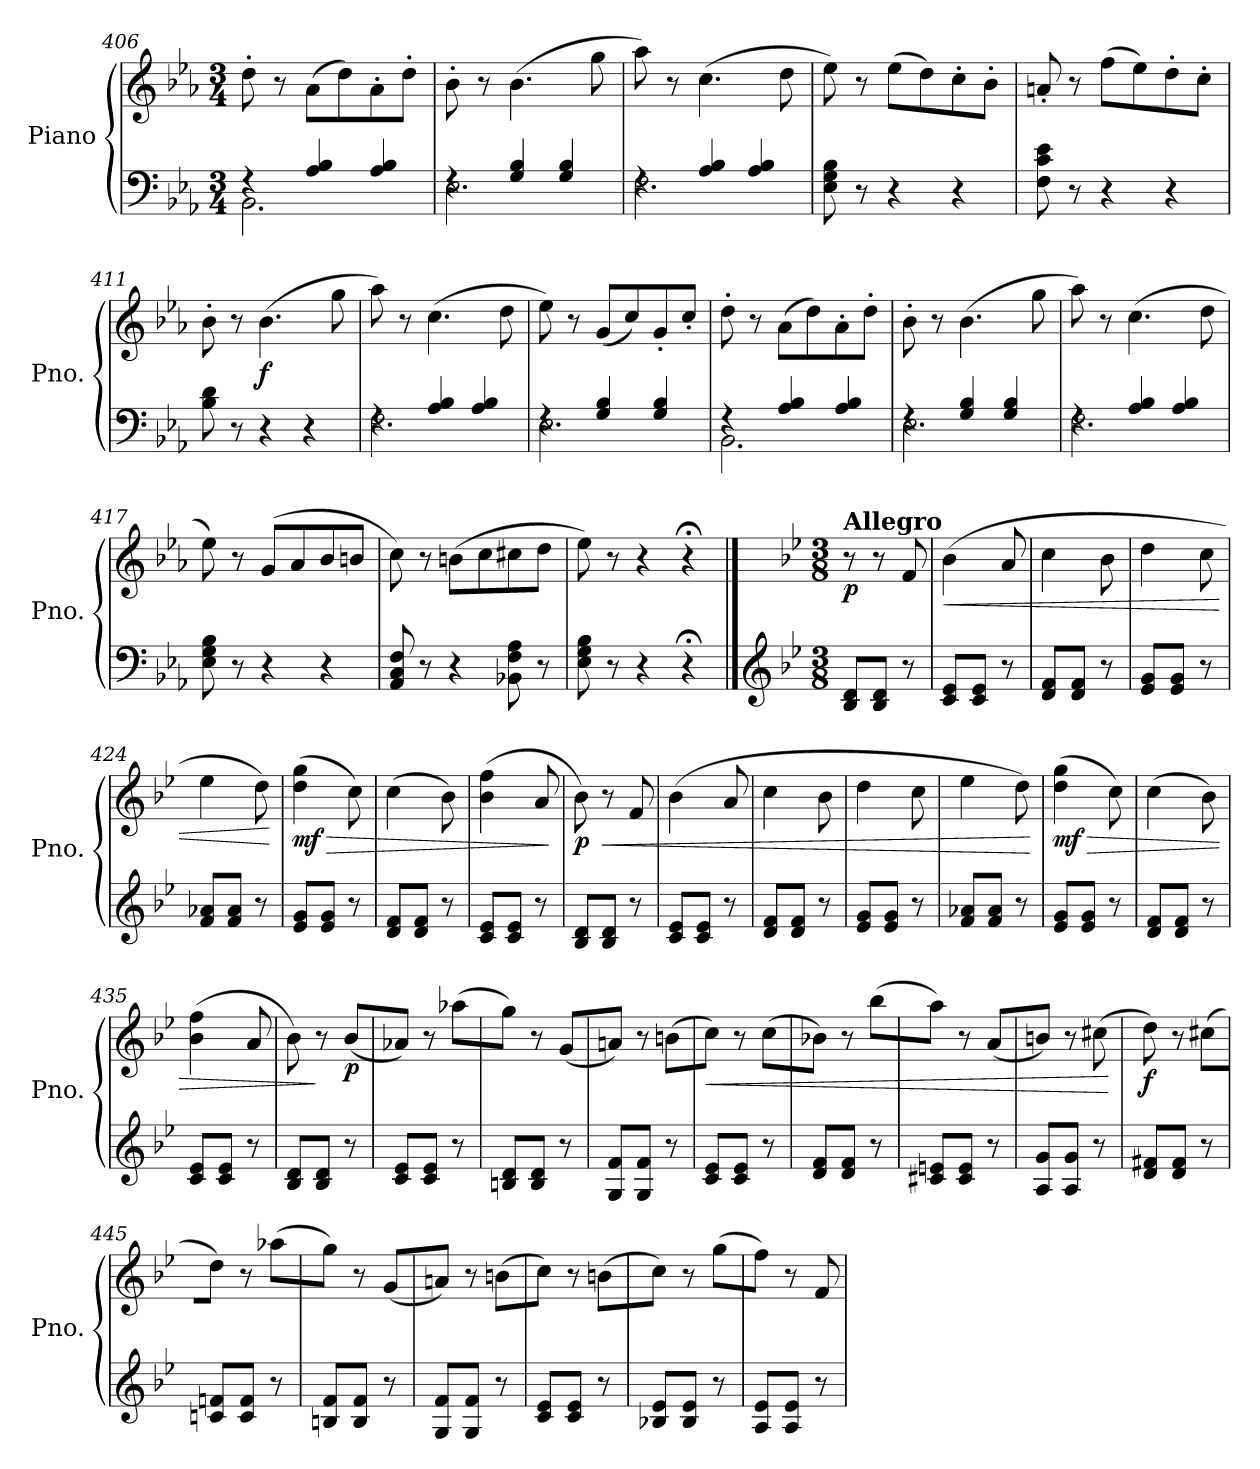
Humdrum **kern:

**kern	**kern	**dynam
*part1	*part1	*part1
*staff2	*staff1	*staff1/2
*I"Piano	*	*
*I'Pno.	*	*
*clefF4	*clefG2	*
*k[b-e-a-]	*k[b-e-a-]	*
*M3/4	*M3/4	*
=406	=406	=406
*^	*	*
4rF	2.BB-\	8dd'\	.
.	.	8r	.
4A-/ 4B-/	.	(8a-\L	.
.	.	8dd\)	.
4A-/ 4B-/	.	8a-'\	.
.	.	8dd'\J	.
=407	=407	=407	=407
4rF	2.E-\	8b-'\	.
.	.	8r	.
4G/ 4B-/	.	(4.b-\	.
4G/ 4B-/	.	.	.
.	.	8gg\	.
=408	=408	=408	=408
4rF	2.F\	8aa-\)	.
.	.	8r	.
4A-/ 4B-/	.	(4.cc\	.
4A-/ 4B-/	.	.	.
.	.	8dd\	.
*v	*v	*	*
=409	=409	=409
8E-\ 8G\ 8B-\	8ee-\)	.
8r	8r	.
4r	(8ee-\L	.
.	8dd\)	.
4r	8cc'\	.
.	8b-'\J	.
=410	=410	=410
8F\ 8c\ 8e-\	8an'/	.
8r	8r	.
4r	(8ff\L	.
.	8ee-\)	.
4r	8dd'\	.
.	8cc'\J	.
=411	=411	=411
8B-\ 8d\	8b-'\	.
8r	8r	.
!	!	!LO:DY:b
4r	(4.b-\	f
4r	.	.
.	8gg\	.
!!LO:LB:g=z
=412	=412	=412
*^	*	*
4rF	2.F\	8aa-\)	.
.	.	8r	.
4A-/ 4B-/	.	(4.cc\	.
4A-/ 4B-/	.	.	.
.	.	8dd\	.
=413	=413	=413	=413
4rF	2.E-\	8ee-\)	.
.	.	8r	.
4G/ 4B-/	.	(8g/L	.
.	.	8cc/)	.
4G/ 4B-/	.	8g'/	.
.	.	8cc'/J	.
=414	=414	=414	=414
4rF	2.BB-\	8dd'\	.
.	.	8r	.
4A-/ 4B-/	.	(8a-\L	.
.	.	8dd\)	.
4A-/ 4B-/	.	8a-'\	.
.	.	8dd'\J	.
=415	=415	=415	=415
4rF	2.E-\	8b-'\	.
.	.	8r	.
4G/ 4B-/	.	(4.b-\	.
4G/ 4B-/	.	.	.
.	.	8gg\	.
=416	=416	=416	=416
4rF	2.F\	8aa-\)	.
.	.	8r	.
4A-/ 4B-/	.	(4.cc\	.
4A-/ 4B-/	.	.	.
.	.	8dd\	.
*v	*v	*	*
=417	=417	=417
8E-\ 8G\ 8B-\	8ee-\)	.
8r	8r	.
4r	(8g/L	.
.	8a-/	.
4r	8b-/	.
.	8bn/J	.
=418	=418	=418
8AA-/ 8C/ 8F/	8cc\)	.
8r	8r	.
4r	(8bn\L	.
.	8cc\	.
8BB-X\ 8F\ 8A-\	8cc#X\	.
8r	8dd\J	.
=419	=419	=419
8E-\ 8G\ 8B-\	8ee-\)	.
8r	8r	.
4r	4r	.
4r;<	4r;<	.
!!LO:PB:g=z
==420	==420	==420
*clefG2	*	*
*k[b-e-]	*k[b-e-]	*
*M3/8	*M3/8	*
!	!LO:TX:a:B:t=Allegro	!
!	!	!LO:DY:b
8B-/ 8d/L	8r	p
8B-/ 8d/J	8r	.
8r	8f/	.
=421	=421	=421
!	!	!LO:HP:b
8c/ 8e-/L	(4b-\	<
8c/ 8e-/J	.	.
8r	8a/	.
=422	=422	=422
8d/ 8f/L	4cc\	.
8d/ 8f/J	.	.
8r	8b-\	.
=423	=423	=423
8e-/ 8g/L	4dd\	.
8e-/ 8g/J	.	.
8r	8cc\	.
=424	=424	=424
8f/ 8a-X/L	4ee-\	.
8f/ 8a-/J	.	.
8r	8dd\)	.
.	.	[
=425	=425	=425
!	!	!LO:HP:b
!	!	!LO:DY:n=1:b
8e-/ 8g/L	(4dd\ 4gg\	> mf
8e-/ 8g/J	.	.
8r	8cc\)	.
=426	=426	=426
8d/ 8f/L	(4cc\	.
8d/ 8f/J	.	.
8r	8b-\)	.
=427	=427	=427
8c/ 8e-/L	(4b-\ 4ff\	.
8c/ 8e-/J	.	.
8r	8a/	.
.	.	]
=428	=428	=428
!	!	!LO:DY:b
8B-/ 8d/L	8b-\)	p
!	!	!LO:HP:b
8B-/ 8d/J	8r	<
8r	8f/	.
=429	=429	=429
8c/ 8e-/L	(4b-\	.
8c/ 8e-/J	.	.
8r	8a/	.
=430	=430	=430
8d/ 8f/L	4cc\	.
8d/ 8f/J	.	.
8r	8b-\	.
!!LO:LB:g=z
=431	=431	=431
8e-/ 8g/L	4dd\	.
8e-/ 8g/J	.	.
8r	8cc\	.
=432	=432	=432
8f/ 8a-X/L	4ee-\	.
8f/ 8a-/J	.	.
8r	8dd\)	.
.	.	[
=433	=433	=433
!	!	!LO:HP:b
!	!	!LO:DY:n=1:b
8e-/ 8g/L	(4dd\ 4gg\	> mf
8e-/ 8g/J	.	.
8r	8cc\)	.
=434	=434	=434
8d/ 8f/L	(4cc\	.
8d/ 8f/J	.	.
8r	8b-\)	.
=435	=435	=435
8c/ 8e-/L	(4b-\ 4ff\	.
8c/ 8e-/J	.	.
8r	8a/	.
=436	=436	=436
8B-/ 8d/L	8b-\)	.
8B-/ 8d/J	8r	]
!	!	!LO:DY:b
8r	(8b-/L	p
=437	=437	=437
8c/ 8e-/L	8a-X/J)	.
8c/ 8e-/J	8r	.
8r	(8aa-X\L	.
=438	=438	=438
8Bn/ 8d/L	8gg\J)	.
8B/ 8d/J	8r	.
8r	(8g/L	.
=439	=439	=439
8G/ 8f/L	8an/J)	.
8G/ 8f/J	8r	.
8r	(8bn\L	.
=440	=440	=440
!	!	!LO:HP:b
8c/ 8e-/L	8cc\J)	<
8c/ 8e-/J	8r	.
8r	(8cc\L	.
=441	=441	=441
8d/ 8f/L	8b-X\J)	.
8d/ 8f/J	8r	.
8r	(8bb-\L	.
=442	=442	=442
8c#X/ 8en/L	8aa\J)	.
8c#/ 8e/J	8r	.
8r	(8a/L	.
=443	=443	=443
8A/ 8g/L	8bn/J)	.
8A/ 8g/J	8r	.
8r	(8cc#X\	.
.	.	[
!!LO:LB:g=z
=444	=444	=444
!	!	!LO:DY:b
8d/ 8f#X/L	8dd\)	f
8d/ 8f#/J	8r	.
8r	(8cc#X\L	.
=445	=445	=445
8cn/ 8fn/L	8dd\J)	.
8c/ 8f/J	8r	.
8r	(8aa-X\L	.
=446	=446	=446
8Bn/ 8f/L	8gg\J)	.
8B/ 8f/J	8r	.
8r	(8g/L	.
=447	=447	=447
8G/ 8f/L	8an/J)	.
8G/ 8f/J	8r	.
8r	(8bn\L	.
=448	=448	=448
8c/ 8e-/L	8cc\J)	.
8c/ 8e-/J	8r	.
8r	(8bn\L	.
=449	=449	=449
8B-X/ 8e-/L	8cc\J)	.
8B-/ 8e-/J	8r	.
8r	(8gg\L	.
=450	=450	=450
8A/ 8e-/L	8ff\J)	.
8A/ 8e-/J	8r	.
8r	8f/L	.
=	=	=
*-	*-	*-
